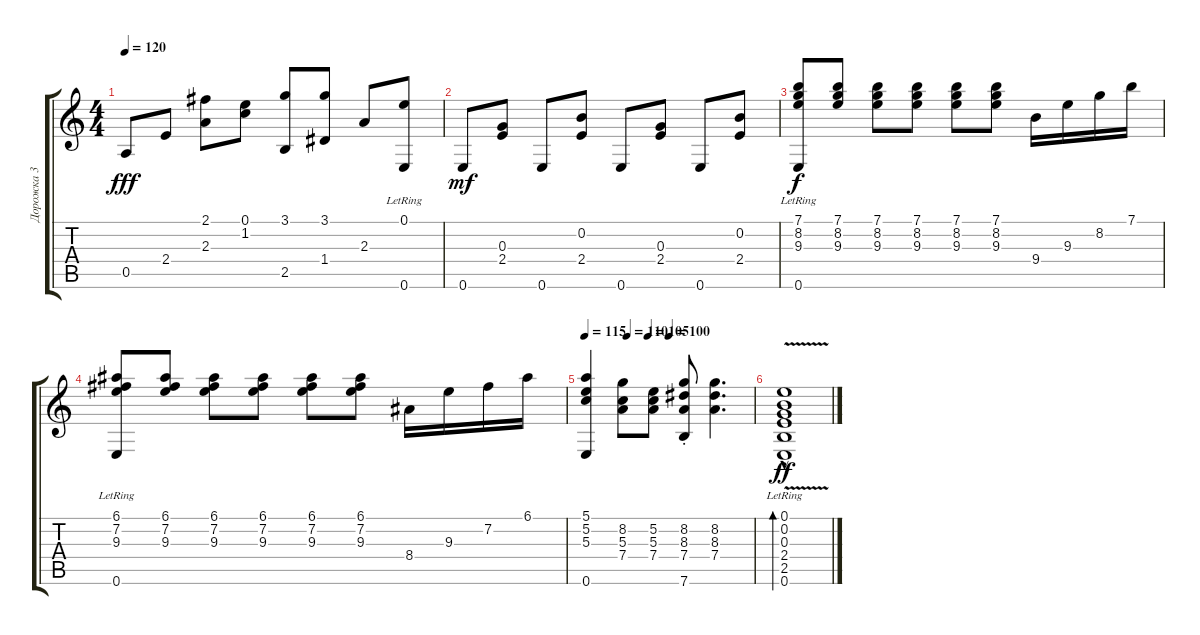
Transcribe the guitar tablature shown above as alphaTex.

\track ("Дорожка 3" "Дорожка 3") {instrument acousticguitarnylon}
\staff {score tabs}
\tuning (E4 B3 G3 D3 A2 E2) {hide}
\ts (4 4)
\tempo 120
\clef g2
\ks c
0.5.8{dy fff} 2.4.8 (2.1 2.3).8 (0.1 1.2).8 (3.1 2.5).8 (3.1 1.4).8 2.3.8 (0.1{lr} 0.6{lr}).8 |
0.6.8{dy mf} (0.3 2.4).8 0.6.8 (0.2 2.4).8 0.6.8 (0.3 2.4).8 0.6.8 (0.2 2.4).8 |
(7.1 8.2 9.3 0.6{lr}).8{dy f} (7.1 8.2 9.3).8 (7.1 8.2 9.3).8 (7.1 8.2 9.3).8 (7.1 8.2 9.3).8 (7.1 8.2 9.3).8 9.4.16 9.3.16 8.2.16 7.1.16 |
(6.1 7.2 9.3 0.6{lr}).8 (6.1 7.2 9.3).8 (6.1 7.2 9.3).8 (6.1 7.2 9.3).8 (6.1 7.2 9.3).8 (6.1 7.2 9.3).8 8.4.16 9.3.16 7.2.16 6.1.16 |
\tempo 115
\tempo (110 0.25)
\tempo (105 0.375)
\tempo (100 0.5)
(5.1 5.2 5.3 0.6).4 (8.2 5.3 7.4).8 (5.2 5.3 7.4).8 (8.2{st} 8.3{st} 7.4{st} 7.6{st}).8 (8.2 8.3 7.4).4{d} |
(0.1{v lr} 0.2{hac lr} 0.3{lr} 2.4{v lr} 2.5{v lr} 0.6{v lr}).1{bd 120 dy ff}
